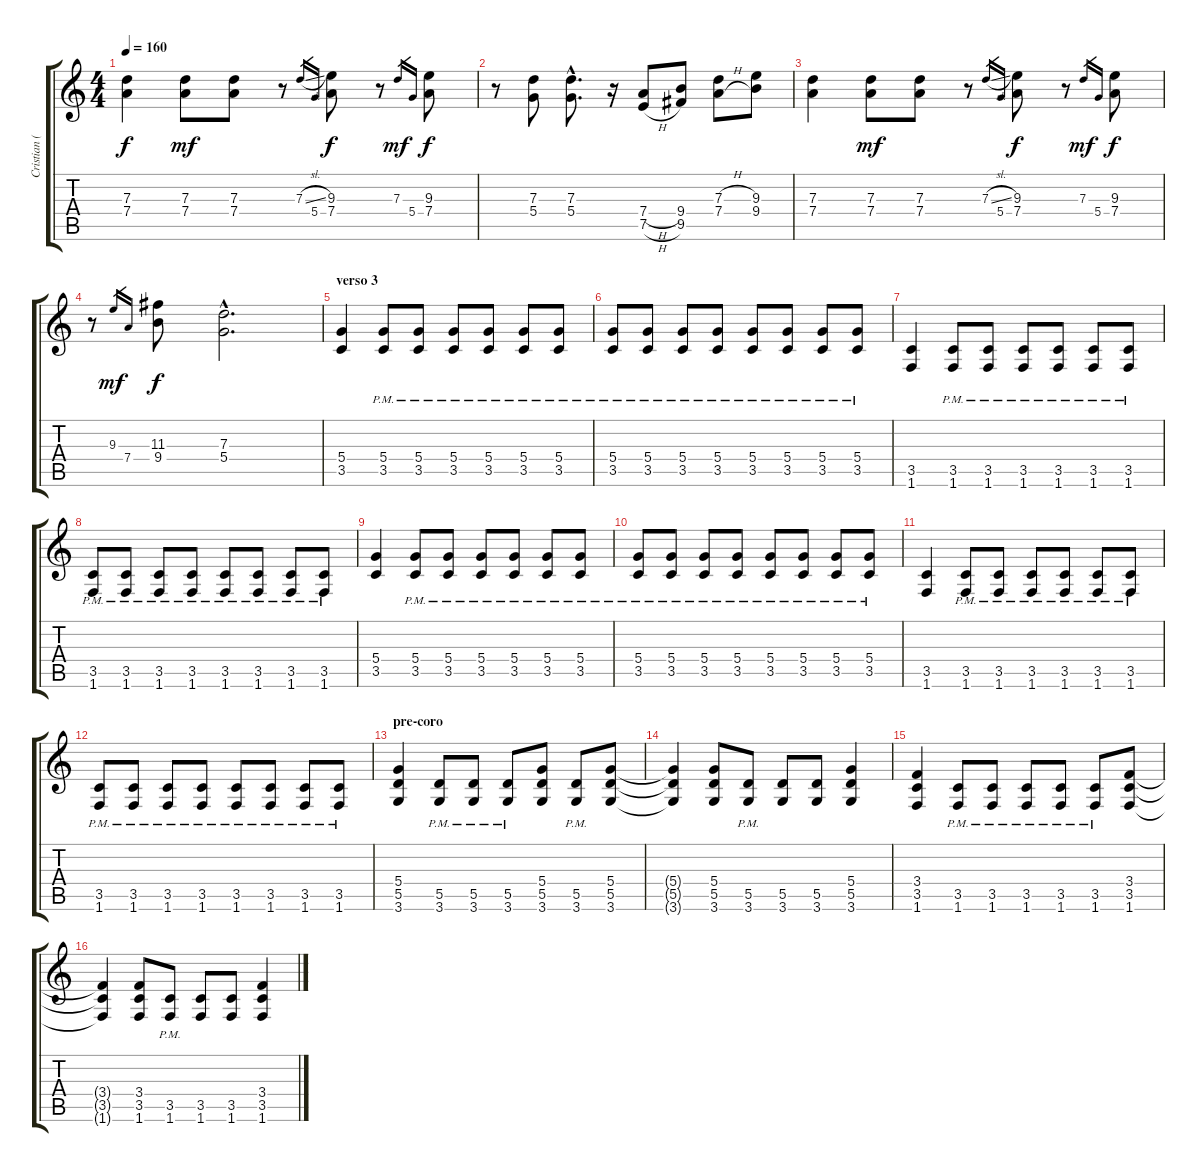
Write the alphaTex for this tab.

\track ("Cristian (guitarra)" "Cristian (") {instrument overdrivenguitar}
\staff {score tabs}
\tuning (E4 B3 G3 D3 A2 E2) {hide}
\ts (4 4)
\tempo 160
\clef g2
\ks c
(7.3 7.4).4{dy f} (7.3 7.4).8{dy mf} (7.3 7.4).8 r.8 7.3{sl}.16{gr} 5.4.16{gr} (9.3 7.4).8{dy f} r.8 7.3.16{gr dy mf} 5.4.16{gr} (9.3 7.4).8{dy f} |
r.8 (7.3 5.4).8 (7.3{hac} 5.4{hac}).8{d} r.16 (7.4{h} 7.5{h}).8 (9.4 9.5).8 (7.3{h} 7.4{h}).8 (9.3 9.4).8 |
(7.3 7.4).4 (7.3 7.4).8{dy mf} (7.3 7.4).8 r.8 7.3{sl}.16{gr} 5.4.16{gr} (9.3 7.4).8{dy f} r.8 7.3.16{gr dy mf} 5.4.16{gr} (9.3 7.4).8{dy f} |
r.8 9.3.16{gr dy mf} 7.4.16{gr} (11.3 9.4).8{dy f} (7.3{hac} 5.4{hac}).2{d} |
\section ("" "verso 3")
(5.4 3.5).4 (5.4{pm} 3.5{pm}).8 (5.4{pm} 3.5{pm}).8 (5.4{pm} 3.5{pm}).8 (5.4{pm} 3.5{pm}).8 (5.4{pm} 3.5{pm}).8 (5.4{pm} 3.5{pm}).8 |
(5.4{pm} 3.5{pm}).8 (5.4{pm} 3.5{pm}).8 (5.4{pm} 3.5{pm}).8 (5.4{pm} 3.5{pm}).8 (5.4{pm} 3.5{pm}).8 (5.4{pm} 3.5{pm}).8 (5.4{pm} 3.5{pm}).8 (5.4{pm} 3.5{pm}).8 |
(3.5 1.6).4 (3.5{pm} 1.6{pm}).8 (3.5{pm} 1.6{pm}).8 (3.5{pm} 1.6{pm}).8 (3.5{pm} 1.6{pm}).8 (3.5{pm} 1.6{pm}).8 (3.5{pm} 1.6{pm}).8 |
(3.5{pm} 1.6{pm}).8 (3.5{pm} 1.6{pm}).8 (3.5{pm} 1.6{pm}).8 (3.5{pm} 1.6{pm}).8 (3.5{pm} 1.6{pm}).8 (3.5{pm} 1.6{pm}).8 (3.5{pm} 1.6{pm}).8 (3.5{pm} 1.6{pm}).8 |
(5.4 3.5).4 (5.4{pm} 3.5{pm}).8 (5.4{pm} 3.5{pm}).8 (5.4{pm} 3.5{pm}).8 (5.4{pm} 3.5{pm}).8 (5.4{pm} 3.5{pm}).8 (5.4{pm} 3.5{pm}).8 |
(5.4{pm} 3.5{pm}).8 (5.4{pm} 3.5{pm}).8 (5.4{pm} 3.5{pm}).8 (5.4{pm} 3.5{pm}).8 (5.4{pm} 3.5{pm}).8 (5.4{pm} 3.5{pm}).8 (5.4{pm} 3.5{pm}).8 (5.4{pm} 3.5{pm}).8 |
(3.5 1.6).4 (3.5{pm} 1.6{pm}).8 (3.5{pm} 1.6{pm}).8 (3.5{pm} 1.6{pm}).8 (3.5{pm} 1.6{pm}).8 (3.5{pm} 1.6{pm}).8 (3.5{pm} 1.6{pm}).8 |
(3.5{pm} 1.6{pm}).8 (3.5{pm} 1.6{pm}).8 (3.5{pm} 1.6{pm}).8 (3.5{pm} 1.6{pm}).8 (3.5{pm} 1.6{pm}).8 (3.5{pm} 1.6{pm}).8 (3.5{pm} 1.6{pm}).8 (3.5{pm} 1.6{pm}).8 |
\section ("" "pre-coro")
(5.4 5.5 3.6).4 (5.5{pm} 3.6).8 (5.5{pm} 3.6).8 (5.5{pm} 3.6).8 (5.4 5.5 3.6).8 (5.5{pm} 3.6).8 (5.4 5.5 3.6).8 |
(5.4{t} 5.5{t} 3.6{t}).4 (5.4 5.5 3.6).8 (5.5{pm} 3.6{pm}).8 (5.5 3.6).8 (5.5 3.6).8 (5.4 5.5 3.6).4 |
(3.4 3.5 1.6).4 (3.5{pm} 1.6).8 (3.5{pm} 1.6).8 (3.5{pm} 1.6).8 (3.5{pm} 1.6).8 (3.5{pm} 1.6).8 (3.4 3.5 1.6).8 |
(3.4{t} 3.5{t} 1.6{t}).4 (3.4 3.5 1.6).8 (3.5{pm} 1.6{pm}).8 (3.5 1.6).8 (3.5 1.6).8 (3.4 3.5 1.6).4
